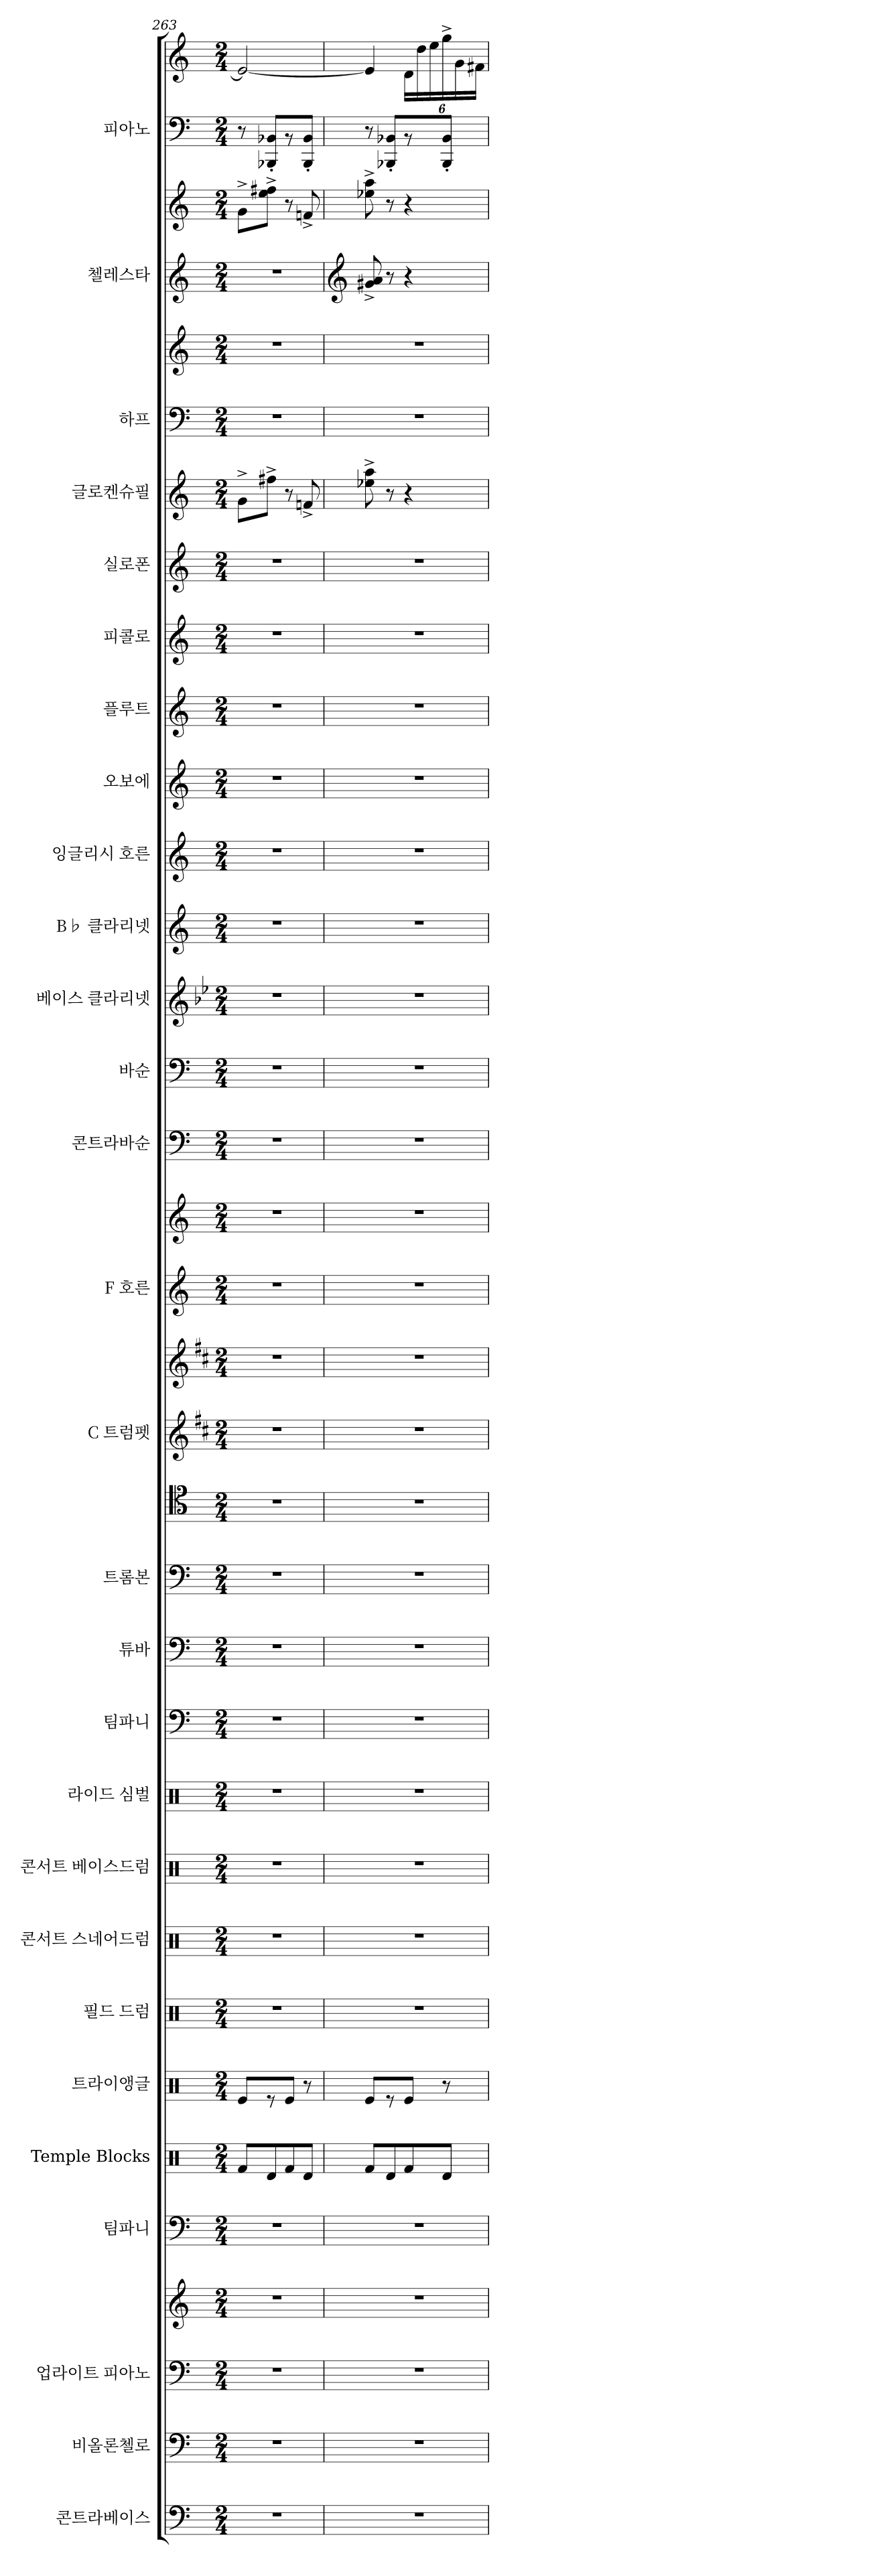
**kern	**kern	**kern	**kern	**kern	**kern	**kern	**kern	**kern	**kern	**kern	**kern	**kern	**kern	**kern	**kern	**kern	**kern	**kern	**kern	**kern	**kern	**kern	**kern	**kern	**kern	**kern	**kern	**kern	**kern	**kern	**kern	**kern	**kern	**kern
*part28	*part27	*part26	*part26	*part25	*part24	*part23	*part22	*part21	*part20	*part19	*part18	*part17	*part16	*part16	*part15	*part15	*part14	*part14	*part13	*part12	*part11	*part10	*part9	*part8	*part7	*part6	*part5	*part4	*part3	*part3	*part2	*part2	*part1	*part1
*staff35	*staff34	*staff33	*staff32	*staff31	*staff30	*staff29	*staff28	*staff27	*staff26	*staff25	*staff24	*staff23	*staff22	*staff21	*staff20	*staff19	*staff18	*staff17	*staff16	*staff15	*staff14	*staff13	*staff12	*staff11	*staff10	*staff9	*staff8	*staff7	*staff6	*staff5	*staff4	*staff3	*staff2	*staff1
*I"콘트라베이스	*I"비올론첼로	*I"업라이트 피아노	*	*I"팀파니	*I"Temple Blocks	*I"트라이앵글	*I"필드 드럼	*I"콘서트 스네어드럼	*I"콘서트 베이스드럼	*I"라이드 심벌	*I"팀파니	*I"튜바	*I"트롬본	*	*I"C 트럼펫	*	*I"F 호른	*	*I"콘트라바순	*I"바순	*I"베이스 클라리넷	*I"B♭ 클라리넷	*I"잉글리시 호른	*I"오보에	*I"플루트	*I"피콜로	*I"실로폰	*I"글로켄슈필	*I"하프	*	*I"첼레스타	*	*I"피아노	*
*	*	*	*	*	*I'Tmp. Bl.	*	*	*	*	*	*	*	*	*	*	*	*	*	*	*	*	*	*	*	*	*	*	*	*	*	*	*	*	*
*clefF4	*clefF4	*clefF4	*clefG2	*clefF4	*clefX	*clefX	*clefX	*clefX	*clefX	*clefX	*clefF4	*clefF4	*clefF4	*clefC4	*clefG2	*clefG2	*clefG2	*clefG2	*clefF4	*clefF4	*clefG2	*clefG2	*clefG2	*clefG2	*clefG2	*clefG2	*clefG2	*clefG2	*clefF4	*clefG2	*clefG2	*clefG2	*clefF4	*clefG2
*ITrd7c12	*	*	*	*	*	*	*	*	*	*	*	*	*	*	*ITrd1c2	*ITrd1c2	*ITrd4c7	*ITrd4c7	*ITrd7c12	*	*ITrd8c14	*ITrd1c2	*ITrd4c7	*	*	*ITrd-7c-12	*ITrd-7c-12	*ITrd-14c-24	*	*	*ITrd-7c-12	*ITrd-7c-12	*	*
*k[]	*k[]	*k[]	*k[]	*k[]	*k[]	*k[]	*k[]	*k[]	*k[]	*k[]	*k[]	*k[]	*k[]	*k[]	*k[]	*k[]	*k[b-]	*k[b-]	*k[]	*k[]	*k[b-e-]	*k[b-e-]	*k[b-]	*k[]	*k[]	*k[]	*k[]	*k[]	*k[]	*k[]	*k[]	*k[]	*k[]	*k[]
*M2/4	*M2/4	*M2/4	*M2/4	*M2/4	*M2/4	*M2/4	*M2/4	*M2/4	*M2/4	*M2/4	*M2/4	*M2/4	*M2/4	*M2/4	*M2/4	*M2/4	*M2/4	*M2/4	*M2/4	*M2/4	*M2/4	*M2/4	*M2/4	*M2/4	*M2/4	*M2/4	*M2/4	*M2/4	*M2/4	*M2/4	*M2/4	*M2/4	*M2/4	*M2/4
=263	=263	=263	=263	=263	=263	=263	=263	=263	=263	=263	=263	=263	=263	=263	=263	=263	=263	=263	=263	=263	=263	=263	=263	=263	=263	=263	=263	=263	=263	=263	=263	=263	=263	=263
2r	2r	2r	2r	2r	8Rf/L	8Re/L	2r	2r	2r	2r	2r	2r	2r	2r	2r	2r	2r	2r	2r	2r	2r	2r	2r	2r	2r	2r	2r	8ggg^\L	2r	2r	2r	8gg^\L	8r	2e/_
.	.	.	.	.	8Rd/	8r	.	.	.	.	.	.	.	.	.	.	.	.	.	.	.	.	.	.	.	.	.	8ffff#X^\J	.	.	.	8eee\^ 8fff#X\^J	8BBB-X/' 8BB-X/'L	.
.	.	.	.	.	8Rf/	8Re/J	.	.	.	.	.	.	.	.	.	.	.	.	.	.	.	.	.	.	.	.	.	8r	.	.	.	8r	8rBB	.
.	.	.	.	.	8Rd/J	8r	.	.	.	.	.	.	.	.	.	.	.	.	.	.	.	.	.	.	.	.	.	8fffn^/	.	.	.	8ffn^/	8BBB-/' 8BB-/'J	.
=264	=264	=264	=264	=264	=264	=264	=264	=264	=264	=264	=264	=264	=264	=264	=264	=264	=264	=264	=264	=264	=264	=264	=264	=264	=264	=264	=264	=264	=264	=264	=264	=264	=264	=264
*	*	*	*	*	*	*	*	*	*	*	*	*	*	*	*	*	*	*	*	*	*	*	*	*	*	*	*	*	*	*	*clefG2	*	*	*
2r	2r	2r	2r	2r	8Rf/L	8Re/L	2r	2r	2r	2r	2r	2r	2r	2r	2r	2r	2r	2r	2r	2r	2r	2r	2r	2r	2r	2r	2r	8eeee-X\^ 8aaaa\^	2r	2r	8gg#X/^ 8aa/^	8eee-X\^ 8aaa\^	8r	4e/]
.	.	.	.	.	8Rd/	8r	.	.	.	.	.	.	.	.	.	.	.	.	.	.	.	.	.	.	.	.	.	8r	.	.	8r	8r	8BBB-X/' 8BB-X/'L	.
*	*	*	*	*	*	*	*	*	*	*	*	*	*	*	*	*	*	*	*	*	*	*	*	*	*	*	*	*	*	*	*	*	*	*Xbrackettup
.	.	.	.	.	8Rf/	8Re/J	.	.	.	.	.	.	.	.	.	.	.	.	.	.	.	.	.	.	.	.	.	4r	.	.	4r	4r	8rBB	24d\LL
.	.	.	.	.	.	.	.	.	.	.	.	.	.	.	.	.	.	.	.	.	.	.	.	.	.	.	.	.	.	.	.	.	.	24dd\
.	.	.	.	.	.	.	.	.	.	.	.	.	.	.	.	.	.	.	.	.	.	.	.	.	.	.	.	.	.	.	.	.	.	24ee\
.	.	.	.	.	8Rd/J	8r	.	.	.	.	.	.	.	.	.	.	.	.	.	.	.	.	.	.	.	.	.	.	.	.	.	.	8BBB-/' 8BB-/'J	24gg^\
.	.	.	.	.	.	.	.	.	.	.	.	.	.	.	.	.	.	.	.	.	.	.	.	.	.	.	.	.	.	.	.	.	.	24g\
.	.	.	.	.	.	.	.	.	.	.	.	.	.	.	.	.	.	.	.	.	.	.	.	.	.	.	.	.	.	.	.	.	.	24f#X\JJ
=	=	=	=	=	=	=	=	=	=	=	=	=	=	=	=	=	=	=	=	=	=	=	=	=	=	=	=	=	=	=	=	=	=	=
*-	*-	*-	*-	*-	*-	*-	*-	*-	*-	*-	*-	*-	*-	*-	*-	*-	*-	*-	*-	*-	*-	*-	*-	*-	*-	*-	*-	*-	*-	*-	*-	*-	*-	*-
